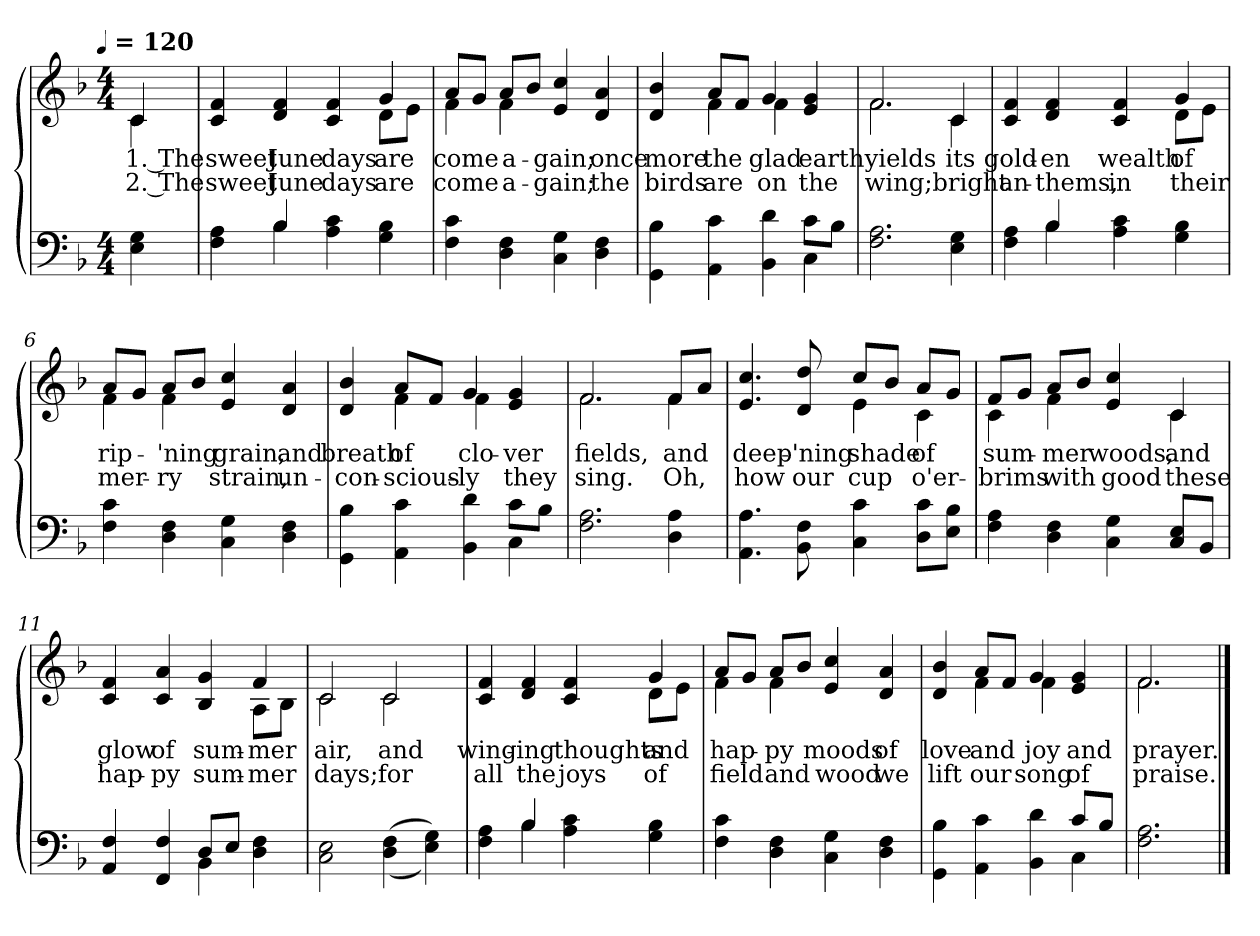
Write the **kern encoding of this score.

**kern	**kern	**text	**text
*part1	*part1	*part1	*part1
*staff2	*staff1	*staff1	*staff1
*clefF4	*clefG2	*	*
*k[b-]	*k[b-]	*	*
!!LO:TX:omd:t=[quarter] = 120
*M4/4	*M4/4	*	*
*MM120	*MM120	*	*
=	=	=	=
*	*^	*	*
4E\ 4G\	4c/	4c\	1. The	2. The
=1	=1	=1	=1	=1
*^	*	*	*	*
4F\ 4A\	4ryy	4c/ 4f/	2ryy	sweet	sweet
4B-\	4B-/	4d/ 4f/	.	June	June
4A\ 4c\	2ryy	4c/ 4f/	4ryy	days	days
4G\ 4B-\	.	4g/	8dL	are	are
.	.	.	8eJ	.	.
*v	*v	*	*	*	*
=2	=2	=2	=2	=2
4F\ 4c\	8aL	4f\	come	come
.	8gJ	.	.	.
4D\ 4F\	8aL	4f\	a-	a-
.	8b-J	.	.	.
4C\ 4G\	4e/ 4cc/	2ryy	-gain;	-gain;
4D\ 4F\	4d/ 4a/	.	once	the
!!LO:LB:g=z	!!
=3	=3	=3	=3	=3
*^	*	*	*	*
4GG\ 4B-\	2ryy	4d/ 4b-/	4ryy	more	birds
4AA\ 4c\	.	8aL	4f\	the	are
.	.	8fJ	.	.	.
4BB-\ 4d\	4ryy	4g	4f\	glad	on
4C\	8cL	4e/ 4g/	4ryy	earth	the
.	8B-J	.	.	.	.
*v	*v	*	*	*	*
=4	=4	=4	=4	=4
2.F\ 2.A\	2.f/	2.f\	yields	wing;
4E\ 4G\	4c/	4c\	its	bright
=5	=5	=5	=5	=5
*^	*	*	*	*
4F\ 4A\	4ryy	4c/ 4f/	2ryy	gold-	an-
4B-\	4B-/	4d/ 4f/	.	-en	-thems,
4A\ 4c\	2ryy	4c/ 4f/	4ryy	wealth	in
4G\ 4B-\	.	4g/	8dL	of	their
.	.	.	8eJ	.	.
*v	*v	*	*	*	*
!!LO:LB:g=z	!!
=6	=6	=6	=6	=6
4F\ 4c\	8aL	4f\	rip-	mer-
.	8gJ	.	.	.
4D\ 4F\	8aL	4f\	-'ning	-ry
.	8b-J	.	.	.
4C\ 4G\	4e/ 4cc/	2ryy	grain,	strain,
4D\ 4F\	4d/ 4a/	.	and	un-
=7	=7	=7	=7	=7
*^	*	*	*	*
4GG\ 4B-\	2ryy	4d/ 4b-/	4ryy	breath	-con-
4AA\ 4c\	.	8aL	4f\	of	-scious-
.	.	8fJ	.	.	.
4BB-\ 4d\	4ryy	4g	4f\	clo-	-ly
4C\	8cL	4e/ 4g/	4ryy	-ver	they
.	8B-J	.	.	.	.
*v	*v	*	*	*	*
=8	=8	=8	=8	=8
2.F\ 2.A\	2.f/	2.f\	fields,	sing.
4D\ 4A\	8fL	4f\	and	Oh,
.	8aJ	.	.	.
!!LO:PB:g=z	!!
=9	=9	=9	=9	=9
4.AA\ 4.A\	4.e/ 4.cc/	2ryy	deep-	how
8BB-\ 8F\	8d/ 8dd/	.	-'ning	our
4C\ 4c\	8ccL	4e\	shade	cup
.	8b-J	.	.	.
8D 8cL	8aL	4c\	of	o'er-
8E 8B-J	8gJ	.	.	.
=10	=10	=10	=10	=10
*^	*	*	*	*
4F\ 4A\	2ryy	8fL	4c\	sum-	-brims
.	.	8gJ	.	.	.
4D\ 4F\	.	8aL	4f\	-mer	with
.	.	8b-J	.	.	.
4C\ 4G\	4ryy	4e/ 4cc/	4ryy	woods,	good
8CL	4C/ 4E/	4c/	4c\	and	these
8BB-J	.	.	.	.	.
!!LO:LB:g=z	!!
=11	=11	=11	=11	=11	=11
4AA/ 4F/	2ryy	4c/ 4f/	2ryy	glow	hap-
4FF/ 4F/	.	4c/ 4a/	.	of	-py
8DL	4BB-\	4B-/ 4g/	4ryy	sum-	sum-
8EJ	.	.	.	.	.
4D 4F	4ryy	4f/	8AL	-mer	-mer
.	.	.	8B-J	.	.
*v	*v	*	*	*	*
=12	=12	=12	=12	=12
2C\ 2E\	2c/	2c\	air,	days;
(<(>4D\ 4F\	2c/	2c\	and	for
4E\ 4G\))	.	.	.	.
=13	=13	=13	=13	=13
*^	*	*	*	*
4F\ 4A\	4ryy	4c/ 4f/	2ryy	wing-	all
4B-\	4B-/	4d/ 4f/	.	-ing	the
4A\ 4c\	2ryy	4c/ 4f/	4ryy	thoughts	joys
4G\ 4B-\	.	4g/	8dL	and	of
.	.	.	8eJ	.	.
*v	*v	*	*	*	*
!!LO:LB:g=z	!!
=14	=14	=14	=14	=14
4F\ 4c\	8aL	4f\	hap-	field
.	8gJ	.	.	.
4D\ 4F\	8aL	4f\	-py	and
.	8b-J	.	.	.
4C\ 4G\	4e/ 4cc/	2ryy	moods	wood
4D\ 4F\	4d/ 4a/	.	of	we
=15	=15	=15	=15	=15
*^	*	*	*	*
4GG\ 4B-\	2ryy	4d/ 4b-/	4ryy	love	lift
4AA\ 4c\	.	8aL	4f\	and	our
.	.	8fJ	.	.	.
4BB-\ 4d\	4ryy	4g	4f\	joy	song
8cL	4C\	4e/ 4g/	4ryy	and	of
8B-J	.	.	.	.	.
*v	*v	*	*	*	*
=16	=16	=16	=16	=16
2.F\ 2.A\	2.f/	2.f\	prayer.	praise.
*	*v	*v	*	*
==	==	==	==
*-	*-	*-	*-
